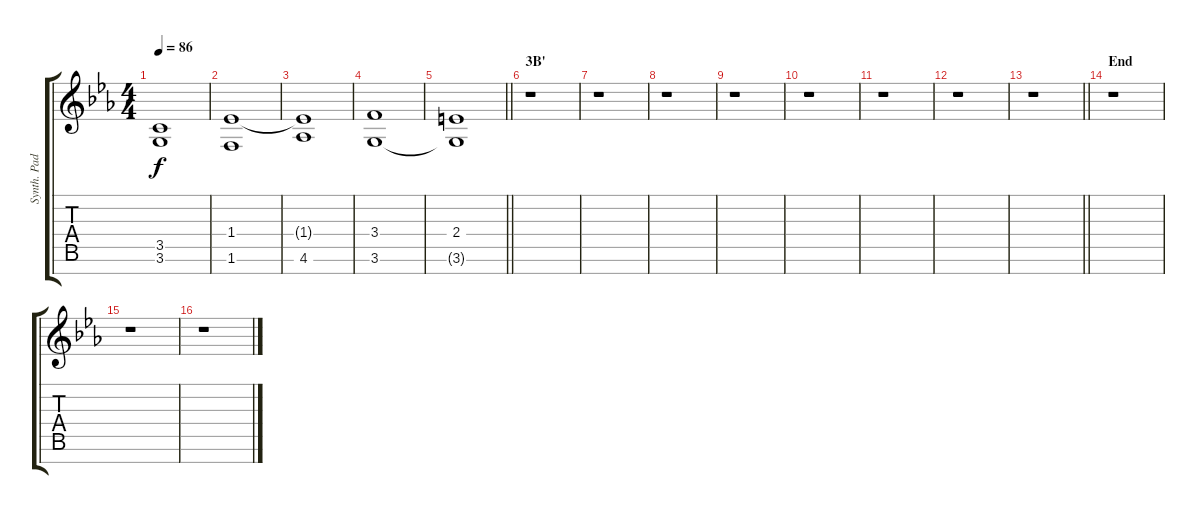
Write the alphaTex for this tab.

\track ("Synth. Pad II" "Synth. Pad") {instrument pad4choir}
\staff {score tabs}
\tuning (E5 B4 G4 D4 A3 E3 B2) {hide}
\ts (4 4)
\tempo 86
\clef g2
\ks eb
(3.5 3.6{t}).1{dy f} |
(1.4 1.6).1 |
(1.4{t} 4.6).1 |
(3.4 3.6).1 |
\barLineRight lightlight
(2.4 3.6{t}).1 |
\section ("" "3B'")
r.1 |
r.1 |
r.1 |
r.1 |
r.1 |
r.1 |
r.1 |
\barLineRight lightlight
r.1 |
\section ("" "End")
r.1 |
r.1 |
r.1
